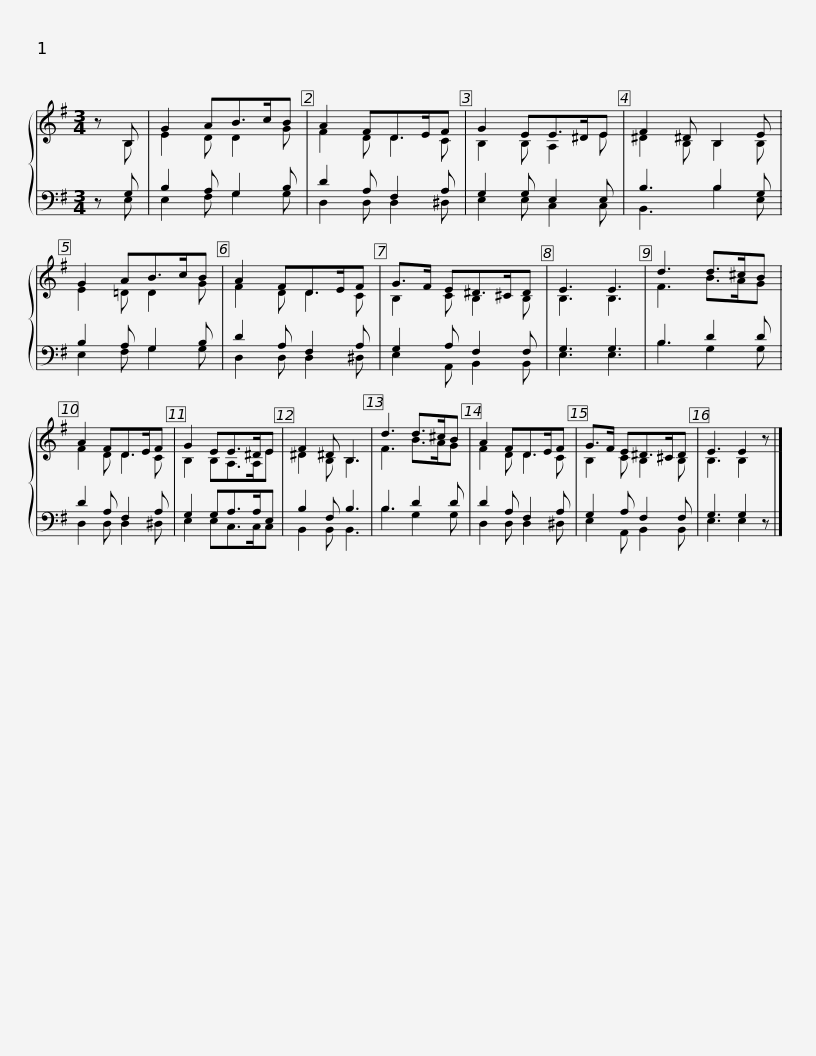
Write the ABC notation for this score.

X:1
%%score { ( 1 2 ) | ( 3 4 ) }
L:1/8
M:3/4
I:linebreak $
K:G
V:1 treble
V:2 treble
V:3 bass
V:4 bass
V:1
 z B, | G2 AB>cB | A2 FD>EF | G2 EE>^DE | F2 ^D B,2 E | %5
 G2 AB>cB |$ A2 FD>EF | G>F E^D>^CD | E3 E3 | d3 d>^cB | %10
 A2 FD>EF |$ G2 EE>^DE | F2 ^D B,3 | d3 d>^cB | A2 FD>EF | %15
 G>F E^D>^CD | E3 E2 z |] %17
V:2
 z B, | E2 D D2 G | F2 D D2 C | B,2 B, A,2 E | ^D2 B, B,2 B, | %5
 E2 =D D2 G |$ F2 D D2 C | B,2 C B,2 B, | B,3 B,3 | F3 B>AG | %10
 F2 D D2 C |$ B,2 B,A,>A,E | ^D2 B, B,3 | F3 B>AG | F2 D D2 C | %15
 B,2 C B,2 B, | B,3 B,2 z |] %17
V:3
 z G, | B,2 A, G,2 B, | D2 A, F,2 A, | G,2 G, E,2 E, | B,3 B,2 G, | %5
 B,2 A, G,2 B, |$ D2 A, F,2 A, | G,2 A, F,2 F, | G,3 G,3 | B,3 D2 D | %10
 D2 A, F,2 A, |$ G,2 G,A,>A,E, | B,2 F, B,3 | B,3 D2 D | D2 A, F,2 A, | %15
 G,2 A, F,2 F, | G,3 G,2 z |] %17
V:4
 z E, | E,2 F, G,2 G, | D,2 D, D,2 ^D, | E,2 E, C,2 C, | B,,3 B,2 E, | %5
 E,2 F, G,2 G, |$ D,2 D, D,2 ^D, | E,2 A,, B,,2 B,, | E,3 E,3 | B,3 G,2 G, | %10
 D,2 D, D,2 ^D, |$ E,2 E,C,>C,C, | B,,2 B,, B,,3 | B,3 G,2 G, | D,2 D, D,2 ^D, | %15
 E,2 A,, B,,2 B,, | E,3 E,2 z |] %17
